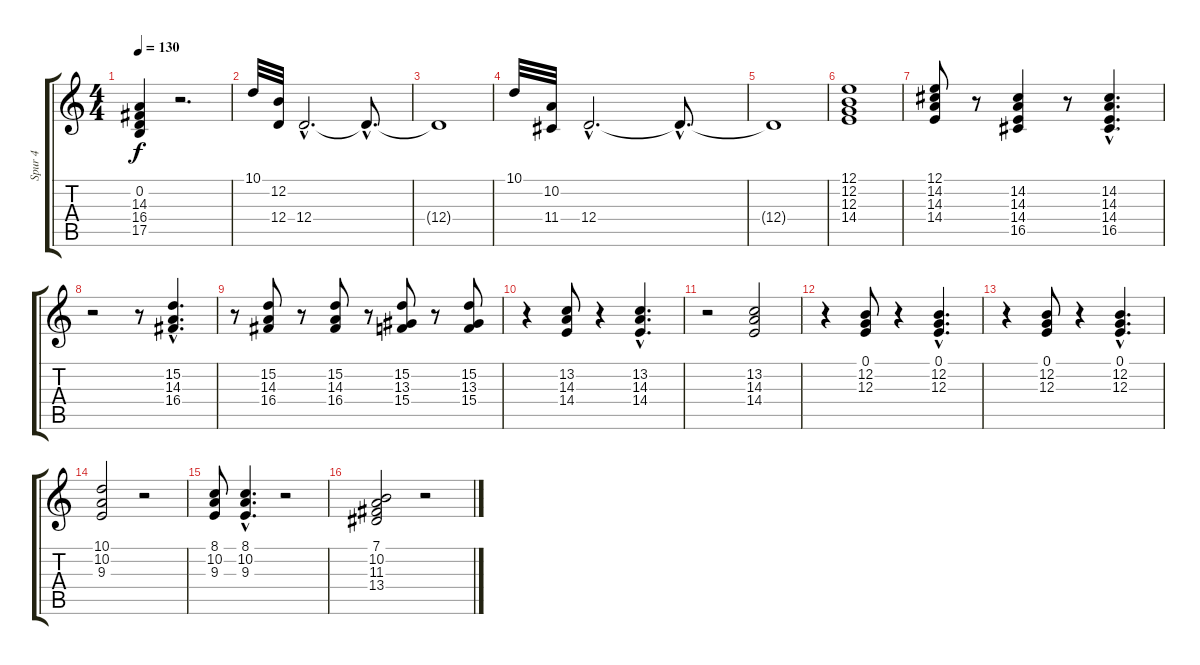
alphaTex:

\track ("Spur 4" "Spur 4") {instrument electricpiano1}
\staff {score tabs}
\tuning (E4 B3 G3 D3 A2 E2) {hide}
\ts (4 4)
\tempo 130
\clef g2
\ks c
(0.2{t} 14.3{t} 16.4{t} 17.5{t}).4{dy f} r.2{d} |
10.1.32 (12.2 12.4).32 12.4{hac}.2{d} 12.4{hac t}.8{d} |
12.4{t}.1 |
10.1.32 (10.2 11.4).32 12.4{hac}.2{d} 12.4{hac t}.8{d} |
12.4{t}.1 |
(12.1 12.2 12.3 14.4).1 |
(12.1 14.2 14.3 14.4).8 r.8 (14.2 14.3 14.4 16.5).4 r.8 (14.2{hac} 14.3{hac} 14.4{hac} 16.5{hac}).4{d} |
r.2 r.8 (15.2{hac} 14.3{hac} 16.4{hac}).4{d} |
r.8 (15.2 14.3 16.4).8 r.8 (15.2 14.3 16.4).8 r.8 (15.2 13.3 15.4).8 r.8 (15.2 13.3 15.4).8 |
r.4 (13.2 14.3 14.4).8 r.4 (13.2{hac} 14.3{hac} 14.4{hac}).4{d} |
r.2 (13.2 14.3 14.4).2 |
r.4 (0.1 12.2 12.3).8 r.4 (0.1{hac} 12.2{hac} 12.3{hac}).4{d} |
r.4 (0.1 12.2 12.3).8 r.4 (0.1{hac} 12.2{hac} 12.3{hac}).4{d} |
(10.1 10.2 9.3).2 r.2 |
(8.1 10.2 9.3).8 (8.1{hac} 10.2{hac} 9.3{hac}).4{d} r.2 |
(7.1 10.2 11.3 13.4).2 r.2
